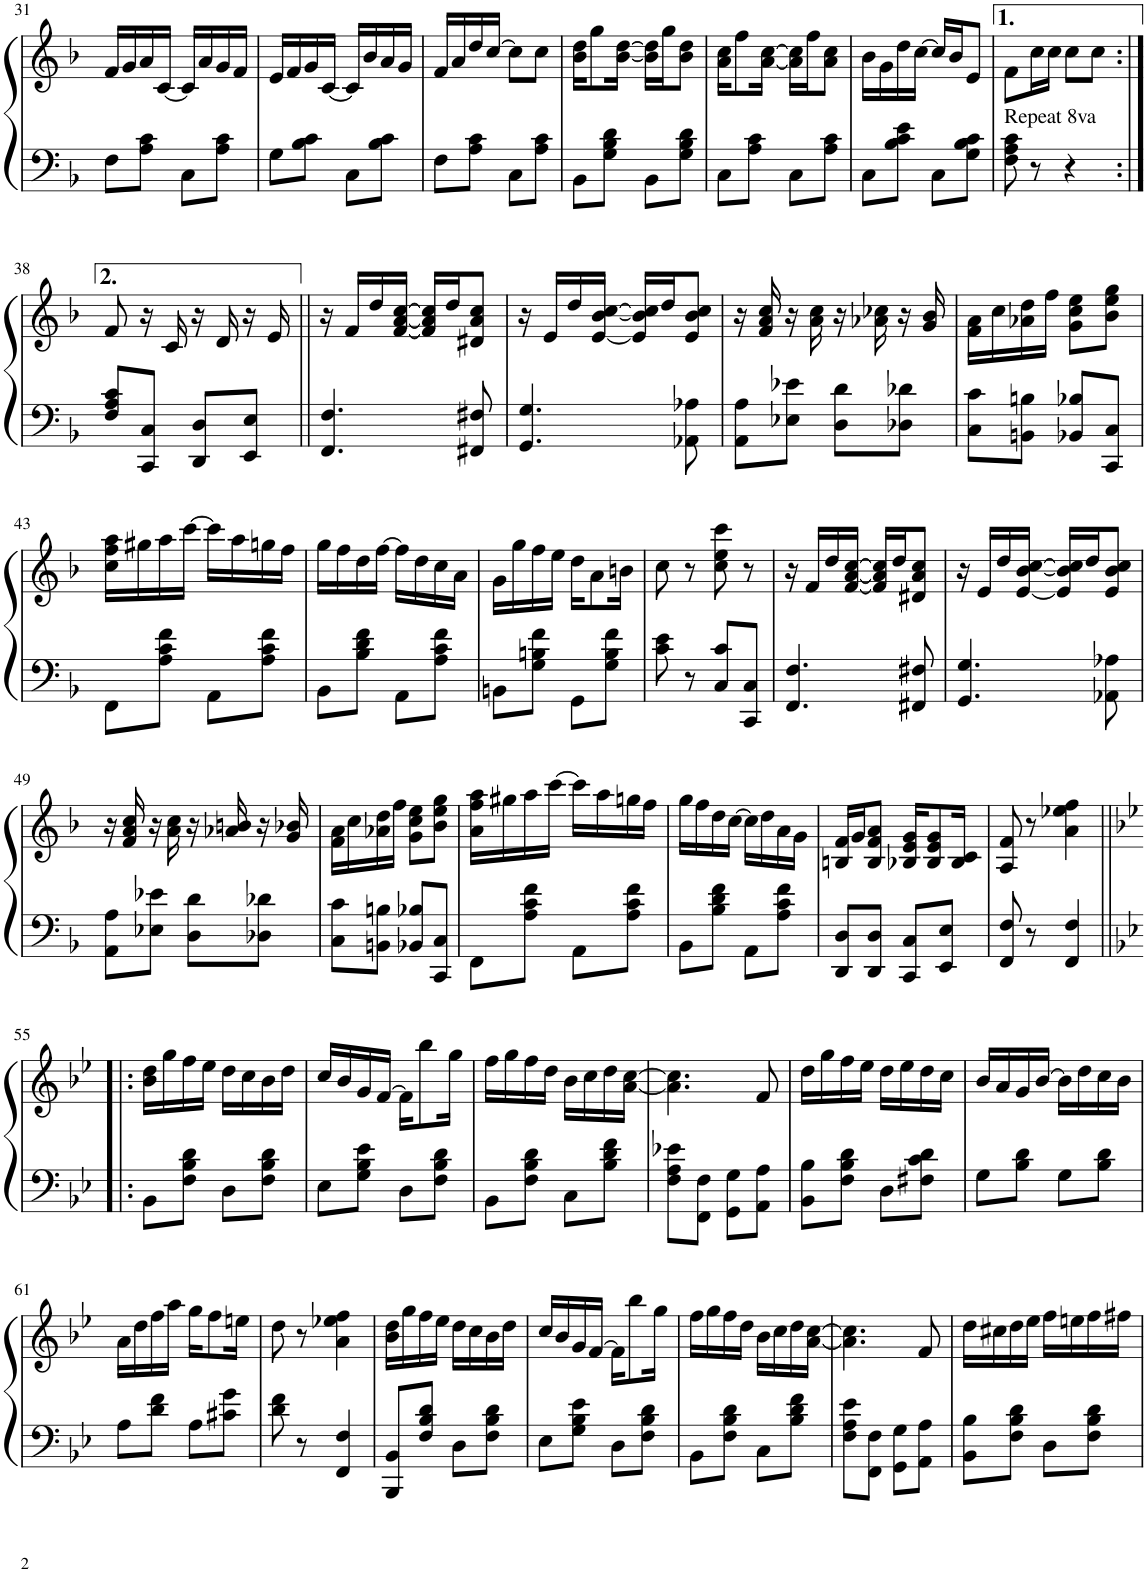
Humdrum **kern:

**kern	**kern
*part1	*part1
*staff2	*staff1
*I"Honky Tonk Piano	*
*I'Hnk. Pno.	*
!!LO:PB:g=z
*clefF4	*clefG2
*k[b-]	*k[b-]
*M2/4	*M2/4
=31	=31
8F\L	16f/LL
.	16g/
8A\ 8c\J	16a/
.	[16c/JJ
8C\L	16c/LL]
.	16a/
8A\ 8c\J	16g/
.	16f/JJ
=32	=32
8G\L	16e/LL
.	16f/
8B-\ 8c\J	16g/
.	[16c/JJ
8C\L	16c/LL]
.	16b-/
8B-\ 8c\J	16a/
.	16g/JJ
=33	=33
8F\L	16f/LL
.	16a/
8A\ 8c\J	16dd/
.	[16cc/JJ
8C\L	8cc\L]
8A\ 8c\J	8cc\J
=34	=34
8BB-\L	16b-\ 16dd\KL
.	8gg\
8G\ 8B-\ 8d\J	.
.	[16b-\ [16dd\Jk
8BB-\L	16b-\] 16dd\]LL
.	16gg\J
8G\ 8B-\ 8d\J	8b-\ 8dd\J
=35	=35
8C\L	16a\ 16cc\KL
.	8ff\
8A\ 8c\J	.
.	[16a\ [16cc\Jk
8C\L	16a\] 16cc\]LL
.	16ff\J
8A\ 8c\J	8a\ 8cc\J
=36	=36
8C\L	16b-\LL
.	16g\
8B-\ 8c\ 8e\J	16dd\
.	[16cc\JJ
8C\L	16cc/LL]
.	16b-/J
8G\ 8B-\ 8c\J	8e/J
=37	=37
!LO:TX:a:t=Repeat 8va	!
8F\ 8A\ 8c\	8f\L
8r	16cc\L
.	16cc\JJ
4r	8cc\L
.	8cc\J
!!LO:LB:g=z
=38:|!	=38:|!
8F/ 8A/ 8c/L	8f/
8CC/ 8C/J	16r
.	16c/
8DD/ 8D/L	16r
.	16d/
8EE/ 8E/J	16r
.	16e/
=39||	=39||
4.FF/ 4.F/	16r
.	16f/LL
.	16dd/
.	[16f/ [16a/ [16cc/JJ
.	16f/] 16a/] 16cc/]LL
.	16dd/J
8FF#X/ 8F#X/	8d#X/ 8a/ 8cc/J
=40	=40
4.GG/ 4.G/	16r
.	16e/LL
.	16dd/
.	[16e/ [16b-/ [16cc/JJ
.	16e/] 16b-/] 16cc/]LL
.	16dd/J
8AA-X\ 8A-X\	8e/ 8b-/ 8cc/J
=41	=41
8AA\ 8A\L	16r
.	16f/ 16a/ 16cc/
8E-X\ 8e-X\J	16r
.	16a\ 16cc\
8D\ 8d\L	16r
.	16a-X\ 16cc-X\
8D-X\ 8d-X\J	16r
.	16g/ 16b-/
=42	=42
8C\ 8c\L	16f\ 16a\LL
.	16cc\
8BBn\ 8Bn\J	16a-X\ 16dd\
.	16ff\JJ
8BB-X/ 8B-X/L	8g\ 8cc\ 8ee\L
8CC/ 8C/J	8b-\ 8ee\ 8gg\J
!!LO:LB:g=z
=43	=43
8FF\L	16cc\ 16ff\ 16aa\LL
.	16gg#X\
8A\ 8c\ 8f\J	16aa\
.	[16ccc\JJ
8AA\L	16ccc\LL]
.	16aa\
8A\ 8c\ 8f\J	16ggn\
.	16ff\JJ
=44	=44
8BB-\L	16gg\LL
.	16ff\
8B-\ 8d\ 8f\J	16dd\
.	[16ff\JJ
8AA\L	16ff\LL]
.	16dd\
8A\ 8c\ 8f\J	16cc\
.	16a\JJ
=45	=45
8BBn\L	16g\LL
.	16gg\
8G\ 8Bn\ 8f\J	16ff\
.	16ee\JJ
8GG\L	16dd\KL
.	8a\
8G\ 8B\ 8f\J	.
.	16bn\Jk
=46	=46
8c\ 8e\	8cc\
8r	8r
8C/ 8c/L	8cc\ 8ee\ 8ccc\
8CC/ 8C/J	8r
=47	=47
4.FF/ 4.F/	16r
.	16f/LL
.	16dd/
.	[16f/ [16a/ [16cc/JJ
.	16f/] 16a/] 16cc/]LL
.	16dd/J
8FF#X/ 8F#X/	8d#X/ 8a/ 8cc/J
=48	=48
4.GG/ 4.G/	16r
.	16e/LL
.	16dd/
.	[16e/ [16b-/ [16cc/JJ
.	16e/] 16b-/] 16cc/]LL
.	16dd/J
8AA-X\ 8A-X\	8e/ 8b-/ 8cc/J
!!LO:LB:g=z
=49	=49
8AA\ 8A\L	16r
.	16f/ 16a/ 16cc/
8E-X\ 8e-X\J	16r
.	16a\ 16cc\
8D\ 8d\L	16r
.	16a-X/ 16bn/
8D-X\ 8d-X\J	16r
.	16g/ 16b-X/
=50	=50
8C\ 8c\L	16f\ 16a\LL
.	16cc\
8BBn\ 8Bn\J	16a-X\ 16dd\
.	16ff\JJ
8BB-X/ 8B-X/L	8g\ 8cc\ 8ee\L
8CC/ 8C/J	8b-\ 8ee\ 8gg\J
=51	=51
8FF\L	16a\ 16ff\ 16aa\LL
.	16gg#X\
8A\ 8c\ 8f\J	16aa\
.	[16ccc\JJ
8AA\L	16ccc\LL]
.	16aa\
8A\ 8c\ 8f\J	16ggn\
.	16ff\JJ
=52	=52
8BB-\L	16gg\LL
.	16ff\
8B-\ 8d\ 8f\J	16dd\
.	[16cc\JJ
8AA\L	16cc\LL]
.	16dd\
8A\ 8c\ 8f\J	16a\
.	16g\JJ
=53	=53
8DD/ 8D/L	16Bn/ 16f/LL
.	16g/J
8DD/ 8D/J	8B/ 8f/ 8a/J
8CC/ 8C/L	16B-X/ 16e/ 16g/KL
.	8B-/ 8e/ 8g/
8EE/ 8E/J	.
.	16B-/ 16c/Jk
=54	=54
8FF/ 8F/	8A/ 8f/
8r	8r
4FF/ 4F/	4a\ 4ee-X\ 4ff\
!!LO:LB:g=z
=55!|:	=55!|:
*k[b-e-]	*k[b-e-]
8BB-\L	16b-\ 16dd\LL
.	16gg\
8F\ 8B-\ 8d\J	16ff\
.	16ee-\JJ
8D\L	16dd\LL
.	16cc\
8F\ 8B-\ 8d\J	16b-\
.	16dd\JJ
=56	=56
8E-\L	16cc/LL
.	16b-/
8G\ 8B-\ 8e-\J	16g/
.	[16f/JJ
8D\L	16f\KL]
.	8bb-\
8F\ 8B-\ 8d\J	.
.	16gg\Jk
=57	=57
8BB-\L	16ff\LL
.	16gg\
8F\ 8B-\ 8d\J	16ff\
.	16dd\JJ
8C\L	16b-\LL
.	16cc\
8B-\ 8d\ 8f\J	16dd\
.	[16a\ [16cc\JJ
=58	=58
8F\ 8A\ 8e-X\L	4.a\] 4.cc\]
8FF\ 8F\J	.
8GG\ 8G\L	.
8AA\ 8A\J	8f/
=59	=59
8BB-\ 8B-\L	16dd\LL
.	16gg\
8F\ 8B-\ 8d\J	16ff\
.	16ee-\JJ
8D\L	16dd\LL
.	16ee-\
8F#X\ 8c\ 8d\J	16dd\
.	16cc\JJ
=60	=60
8G\L	16b-/LL
.	16a/
8B-\ 8d\J	16g/
.	[16b-/JJ
8G\L	16b-\LL]
.	16dd\
8B-\ 8d\J	16cc\
.	16b-\JJ
!!LO:LB:g=z
=61	=61
8A\L	16a\LL
.	16dd\
8d\ 8f\J	16ff\
.	16aa\JJ
8A\L	16gg\KL
.	8ff\
8c#X\ 8g\J	.
.	16een\Jk
=62	=62
8d\ 8f\	8dd\
8r	8r
4FF/ 4F/	4a\ 4ee-X\ 4ff\
=63	=63
8BBB-/ 8BB-/L	16b-\ 16dd\LL
.	16gg\
8F/ 8B-/ 8d/J	16ff\
.	16ee-\JJ
8D\L	16dd\LL
.	16cc\
8F\ 8B-\ 8d\J	16b-\
.	16dd\JJ
=64	=64
8E-\L	16cc/LL
.	16b-/
8G\ 8B-\ 8e-\J	16g/
.	[16f/JJ
8D\L	16f\KL]
.	8bb-\
8F\ 8B-\ 8d\J	.
.	16gg\Jk
=65	=65
8BB-\L	16ff\LL
.	16gg\
8F\ 8B-\ 8d\J	16ff\
.	16dd\JJ
8C\L	16b-\LL
.	16cc\
8B-\ 8d\ 8f\J	16dd\
.	[16a\ [16cc\JJ
=66	=66
8F\ 8A\ 8e-\L	4.a\] 4.cc\]
8FF\ 8F\J	.
8GG\ 8G\L	.
8AA\ 8A\J	8f/
=67	=67
8BB-\ 8B-\L	16dd\LL
.	16cc#X\
8F\ 8B-\ 8d\J	16dd\
.	16ee-\JJ
8D\L	16ff\LL
.	16een\
8F\ 8B-\ 8d\J	16ff\
.	16ff#X\JJ
=	=
*-	*-
